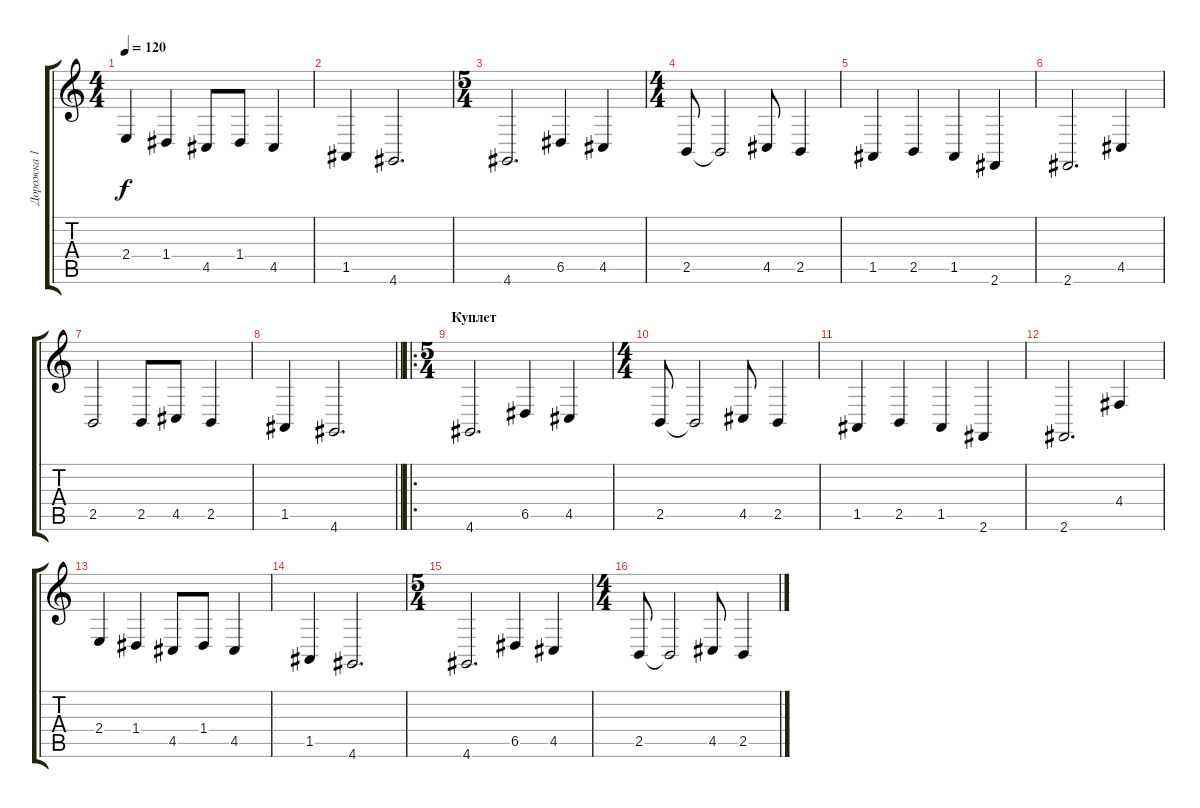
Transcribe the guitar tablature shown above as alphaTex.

\track ("Дорожка 1" "Дорожка 1") {instrument stringensemble1}
\staff {score tabs}
\tuning (E4 B3 G3 D3 A2 E2) {hide}
\ts (4 4)
\tempo 120
\clef g2
\ks c
2.4.4{dy f} 1.4.4 4.5.8 1.4.8 4.5.4 |
1.5.4 4.6.2{d} |
\ts (5 4)
4.6.2{d} 6.5.4 4.5.4 |
\ts (4 4)
2.5.8 2.5{t}.2 4.5.8 2.5.4 |
1.5.4 2.5.4 1.5.4 2.6.4 |
2.6.2{d} 4.5.4 |
2.5.2 2.5.8 4.5.8 2.5.4 |
\barLineRight lightlight
1.5.4 4.6.2{d} |
\ro
\ts (5 4)
\section ("" "Куплет")
4.6.2{d} 6.5.4 4.5.4 |
\ts (4 4)
2.5.8 2.5{t}.2 4.5.8 2.5.4 |
1.5.4 2.5.4 1.5.4 2.6.4 |
2.6.2{d} 4.4.4 |
2.4.4 1.4.4 4.5.8 1.4.8 4.5.4 |
1.5.4 4.6.2{d} |
\ts (5 4)
4.6.2{d} 6.5.4 4.5.4 |
\ts (4 4)
2.5.8 2.5{t}.2 4.5.8 2.5.4
